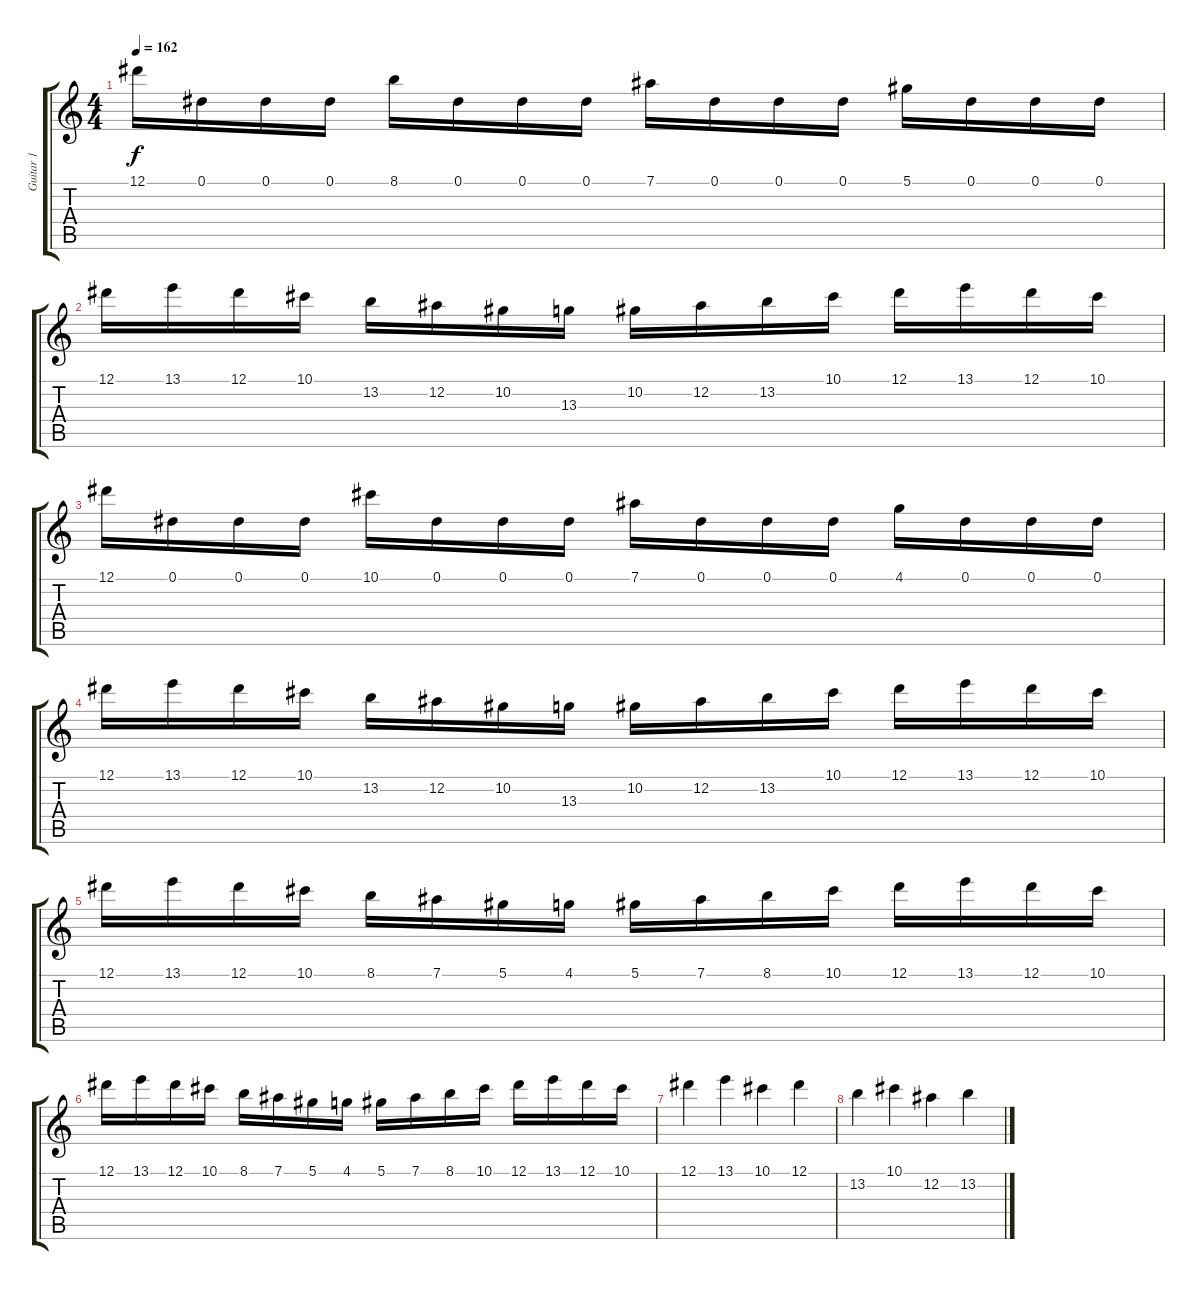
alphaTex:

\track ("Guitar 1" "Guitar 1") {instrument distortionguitar}
\staff {score tabs}
\tuning (Eb4 Bb3 Gb3 Db3 Ab2 Eb2) {hide}
\ts (4 4)
\tempo 162
\clef g2
\ks c
12.1.16{dy f} 0.1.16 0.1.16 0.1.16 8.1.16 0.1.16 0.1.16 0.1.16 7.1.16 0.1.16 0.1.16 0.1.16 5.1.16 0.1.16 0.1.16 0.1.16 |
12.1.16 13.1.16 12.1.16 10.1.16 13.2.16 12.2.16 10.2.16 13.3.16 10.2.16 12.2.16 13.2.16 10.1.16 12.1.16 13.1.16 12.1.16 10.1.16 |
12.1.16 0.1.16 0.1.16 0.1.16 10.1.16 0.1.16 0.1.16 0.1.16 7.1.16 0.1.16 0.1.16 0.1.16 4.1.16 0.1.16 0.1.16 0.1.16 |
12.1.16 13.1.16 12.1.16 10.1.16 13.2.16 12.2.16 10.2.16 13.3.16 10.2.16 12.2.16 13.2.16 10.1.16 12.1.16 13.1.16 12.1.16 10.1.16 |
12.1.16 13.1.16 12.1.16 10.1.16 8.1.16 7.1.16 5.1.16 4.1.16 5.1.16 7.1.16 8.1.16 10.1.16 12.1.16 13.1.16 12.1.16 10.1.16 |
12.1.16 13.1.16 12.1.16 10.1.16 8.1.16 7.1.16 5.1.16 4.1.16 5.1.16 7.1.16 8.1.16 10.1.16 12.1.16 13.1.16 12.1.16 10.1.16 |
12.1.4 13.1.4 10.1.4 12.1.4 |
13.2.4 10.1.4 12.2.4 13.2.4
